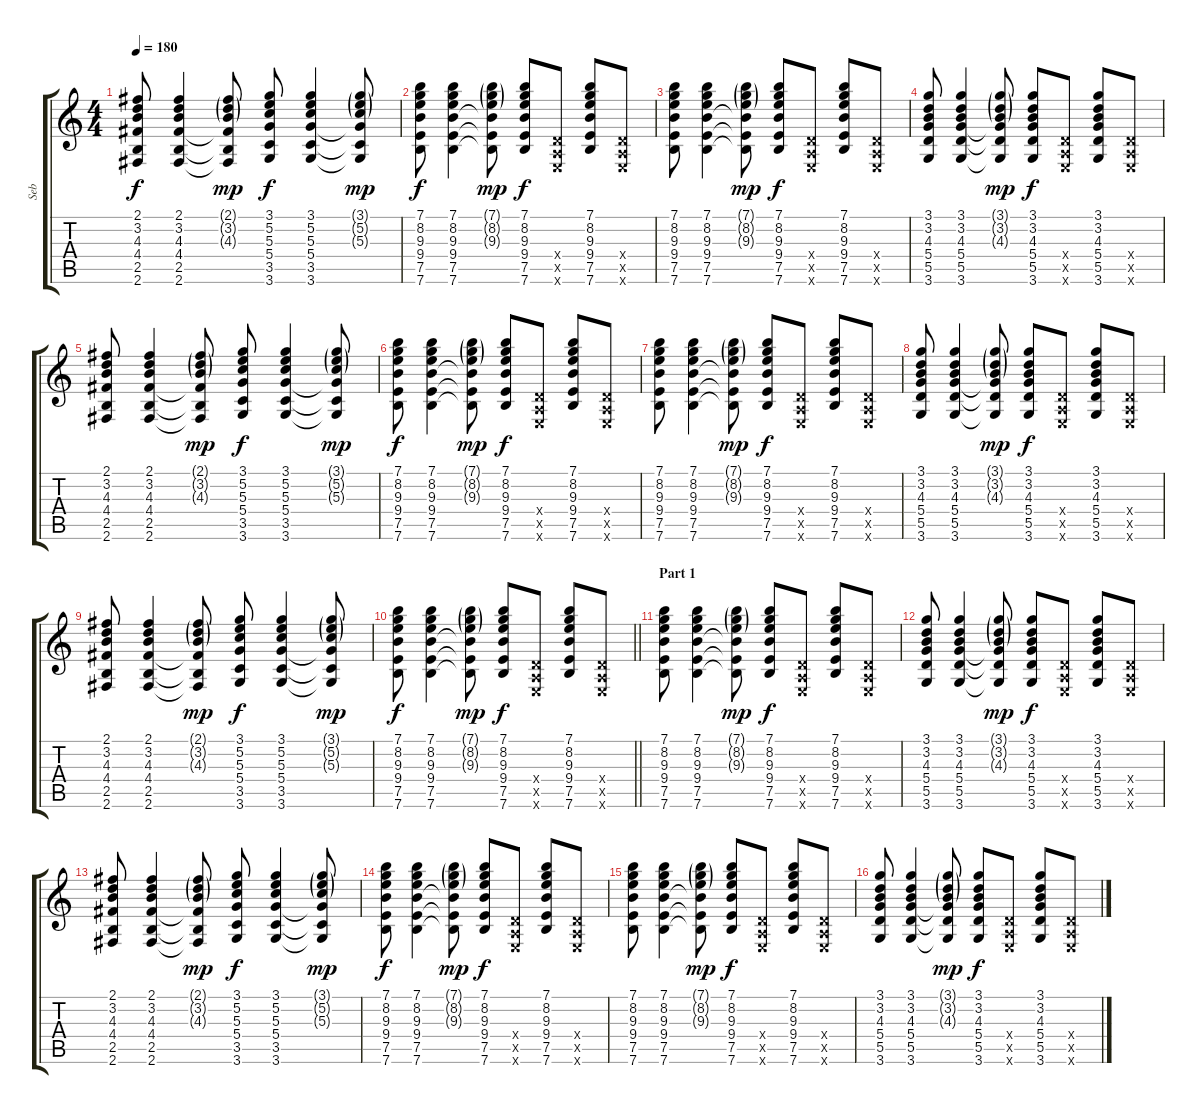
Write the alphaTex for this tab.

\track ("Seb" "Seb") {instrument electricguitarjazz}
\staff {score tabs}
\tuning (E4 B3 G3 D3 A2 E2) {hide}
\ts (4 4)
\tempo 180
\clef g2
\ks c
(2.1 3.2 4.3 4.4 2.5 2.6).8{dy f} (2.1 3.2 4.3 4.4 2.5 2.6).4 (2.1{g} 3.2{g} 4.3{g} 4.4{t} 2.5{t} 2.6{t}).8{dy mp} (3.1 5.2 5.3 5.4 3.5 3.6).8{dy f} (3.1 5.2 5.3 5.4 3.5 3.6).4 (3.1{g} 5.2{g} 5.3{g} 5.4{t} 3.5{t} 3.6{t}).8{dy mp} |
(7.1 8.2 9.3 9.4 7.5 7.6).8{dy f} (7.1 8.2 9.3 9.4 7.5 7.6).4 (7.1{g} 8.2{g} 9.3{g} 9.4{t} 7.5{t} 7.6{t}).8{dy mp} (7.1 8.2 9.3 9.4 7.5 7.6).8{dy f} (0.4{x} 0.5{x} 0.6{x}).8 (7.1 8.2 9.3 9.4 7.5 7.6).8 (0.4{x} 0.5{x} 0.6{x}).8 |
(7.1 8.2 9.3 9.4 7.5 7.6).8 (7.1 8.2 9.3 9.4 7.5 7.6).4 (7.1{g} 8.2{g} 9.3{g} 9.4{t} 7.5{t} 7.6{t}).8{dy mp} (7.1 8.2 9.3 9.4 7.5 7.6).8{dy f} (0.4{x} 0.5{x} 0.6{x}).8 (7.1 8.2 9.3 9.4 7.5 7.6).8 (0.4{x} 0.5{x} 0.6{x}).8 |
(3.1 3.2 4.3 5.4 5.5 3.6).8 (3.1 3.2 4.3 5.4 5.5 3.6).4 (3.1{g} 3.2{g} 4.3{g} 5.4{t} 5.5{t} 3.6{t}).8{dy mp} (3.1 3.2 4.3 5.4 5.5 3.6).8{dy f} (0.4{x} 0.5{x} 0.6{x}).8 (3.1 3.2 4.3 5.4 5.5 3.6).8 (0.4{x} 0.5{x} 0.6{x}).8 |
(2.1 3.2 4.3 4.4 2.5 2.6).8 (2.1 3.2 4.3 4.4 2.5 2.6).4 (2.1{g} 3.2{g} 4.3{g} 4.4{t} 2.5{t} 2.6{t}).8{dy mp} (3.1 5.2 5.3 5.4 3.5 3.6).8{dy f} (3.1 5.2 5.3 5.4 3.5 3.6).4 (3.1{g} 5.2{g} 5.3{g} 5.4{t} 3.5{t} 3.6{t}).8{dy mp} |
(7.1 8.2 9.3 9.4 7.5 7.6).8{dy f} (7.1 8.2 9.3 9.4 7.5 7.6).4 (7.1{g} 8.2{g} 9.3{g} 9.4{t} 7.5{t} 7.6{t}).8{dy mp} (7.1 8.2 9.3 9.4 7.5 7.6).8{dy f} (0.4{x} 0.5{x} 0.6{x}).8 (7.1 8.2 9.3 9.4 7.5 7.6).8 (0.4{x} 0.5{x} 0.6{x}).8 |
(7.1 8.2 9.3 9.4 7.5 7.6).8 (7.1 8.2 9.3 9.4 7.5 7.6).4 (7.1{g} 8.2{g} 9.3{g} 9.4{t} 7.5{t} 7.6{t}).8{dy mp} (7.1 8.2 9.3 9.4 7.5 7.6).8{dy f} (0.4{x} 0.5{x} 0.6{x}).8 (7.1 8.2 9.3 9.4 7.5 7.6).8 (0.4{x} 0.5{x} 0.6{x}).8 |
(3.1 3.2 4.3 5.4 5.5 3.6).8 (3.1 3.2 4.3 5.4 5.5 3.6).4 (3.1{g} 3.2{g} 4.3{g} 5.4{t} 5.5{t} 3.6{t}).8{dy mp} (3.1 3.2 4.3 5.4 5.5 3.6).8{dy f} (0.4{x} 0.5{x} 0.6{x}).8 (3.1 3.2 4.3 5.4 5.5 3.6).8 (0.4{x} 0.5{x} 0.6{x}).8 |
(2.1 3.2 4.3 4.4 2.5 2.6).8 (2.1 3.2 4.3 4.4 2.5 2.6).4 (2.1{g} 3.2{g} 4.3{g} 4.4{t} 2.5{t} 2.6{t}).8{dy mp} (3.1 5.2 5.3 5.4 3.5 3.6).8{dy f} (3.1 5.2 5.3 5.4 3.5 3.6).4 (3.1{g} 5.2{g} 5.3{g} 5.4{t} 3.5{t} 3.6{t}).8{dy mp} |
\barLineRight lightlight
(7.1 8.2 9.3 9.4 7.5 7.6).8{dy f} (7.1 8.2 9.3 9.4 7.5 7.6).4 (7.1{g} 8.2{g} 9.3{g} 9.4{t} 7.5{t} 7.6{t}).8{dy mp} (7.1 8.2 9.3 9.4 7.5 7.6).8{dy f} (0.4{x} 0.5{x} 0.6{x}).8 (7.1 8.2 9.3 9.4 7.5 7.6).8 (0.4{x} 0.5{x} 0.6{x}).8 |
\section ("" "Part 1")
(7.1 8.2 9.3 9.4 7.5 7.6).8 (7.1 8.2 9.3 9.4 7.5 7.6).4 (7.1{g} 8.2{g} 9.3{g} 9.4{t} 7.5{t} 7.6{t}).8{dy mp} (7.1 8.2 9.3 9.4 7.5 7.6).8{dy f} (0.4{x} 0.5{x} 0.6{x}).8 (7.1 8.2 9.3 9.4 7.5 7.6).8 (0.4{x} 0.5{x} 0.6{x}).8 |
(3.1 3.2 4.3 5.4 5.5 3.6).8 (3.1 3.2 4.3 5.4 5.5 3.6).4 (3.1{g} 3.2{g} 4.3{g} 5.4{t} 5.5{t} 3.6{t}).8{dy mp} (3.1 3.2 4.3 5.4 5.5 3.6).8{dy f} (0.4{x} 0.5{x} 0.6{x}).8 (3.1 3.2 4.3 5.4 5.5 3.6).8 (0.4{x} 0.5{x} 0.6{x}).8 |
(2.1 3.2 4.3 4.4 2.5 2.6).8 (2.1 3.2 4.3 4.4 2.5 2.6).4 (2.1{g} 3.2{g} 4.3{g} 4.4{t} 2.5{t} 2.6{t}).8{dy mp} (3.1 5.2 5.3 5.4 3.5 3.6).8{dy f} (3.1 5.2 5.3 5.4 3.5 3.6).4 (3.1{g} 5.2{g} 5.3{g} 5.4{t} 3.5{t} 3.6{t}).8{dy mp} |
(7.1 8.2 9.3 9.4 7.5 7.6).8{dy f} (7.1 8.2 9.3 9.4 7.5 7.6).4 (7.1{g} 8.2{g} 9.3{g} 9.4{t} 7.5{t} 7.6{t}).8{dy mp} (7.1 8.2 9.3 9.4 7.5 7.6).8{dy f} (0.4{x} 0.5{x} 0.6{x}).8 (7.1 8.2 9.3 9.4 7.5 7.6).8 (0.4{x} 0.5{x} 0.6{x}).8 |
(7.1 8.2 9.3 9.4 7.5 7.6).8 (7.1 8.2 9.3 9.4 7.5 7.6).4 (7.1{g} 8.2{g} 9.3{g} 9.4{t} 7.5{t} 7.6{t}).8{dy mp} (7.1 8.2 9.3 9.4 7.5 7.6).8{dy f} (0.4{x} 0.5{x} 0.6{x}).8 (7.1 8.2 9.3 9.4 7.5 7.6).8 (0.4{x} 0.5{x} 0.6{x}).8 |
(3.1 3.2 4.3 5.4 5.5 3.6).8 (3.1 3.2 4.3 5.4 5.5 3.6).4 (3.1{g} 3.2{g} 4.3{g} 5.4{t} 5.5{t} 3.6{t}).8{dy mp} (3.1 3.2 4.3 5.4 5.5 3.6).8{dy f} (0.4{x} 0.5{x} 0.6{x}).8 (3.1 3.2 4.3 5.4 5.5 3.6).8 (0.4{x} 0.5{x} 0.6{x}).8
